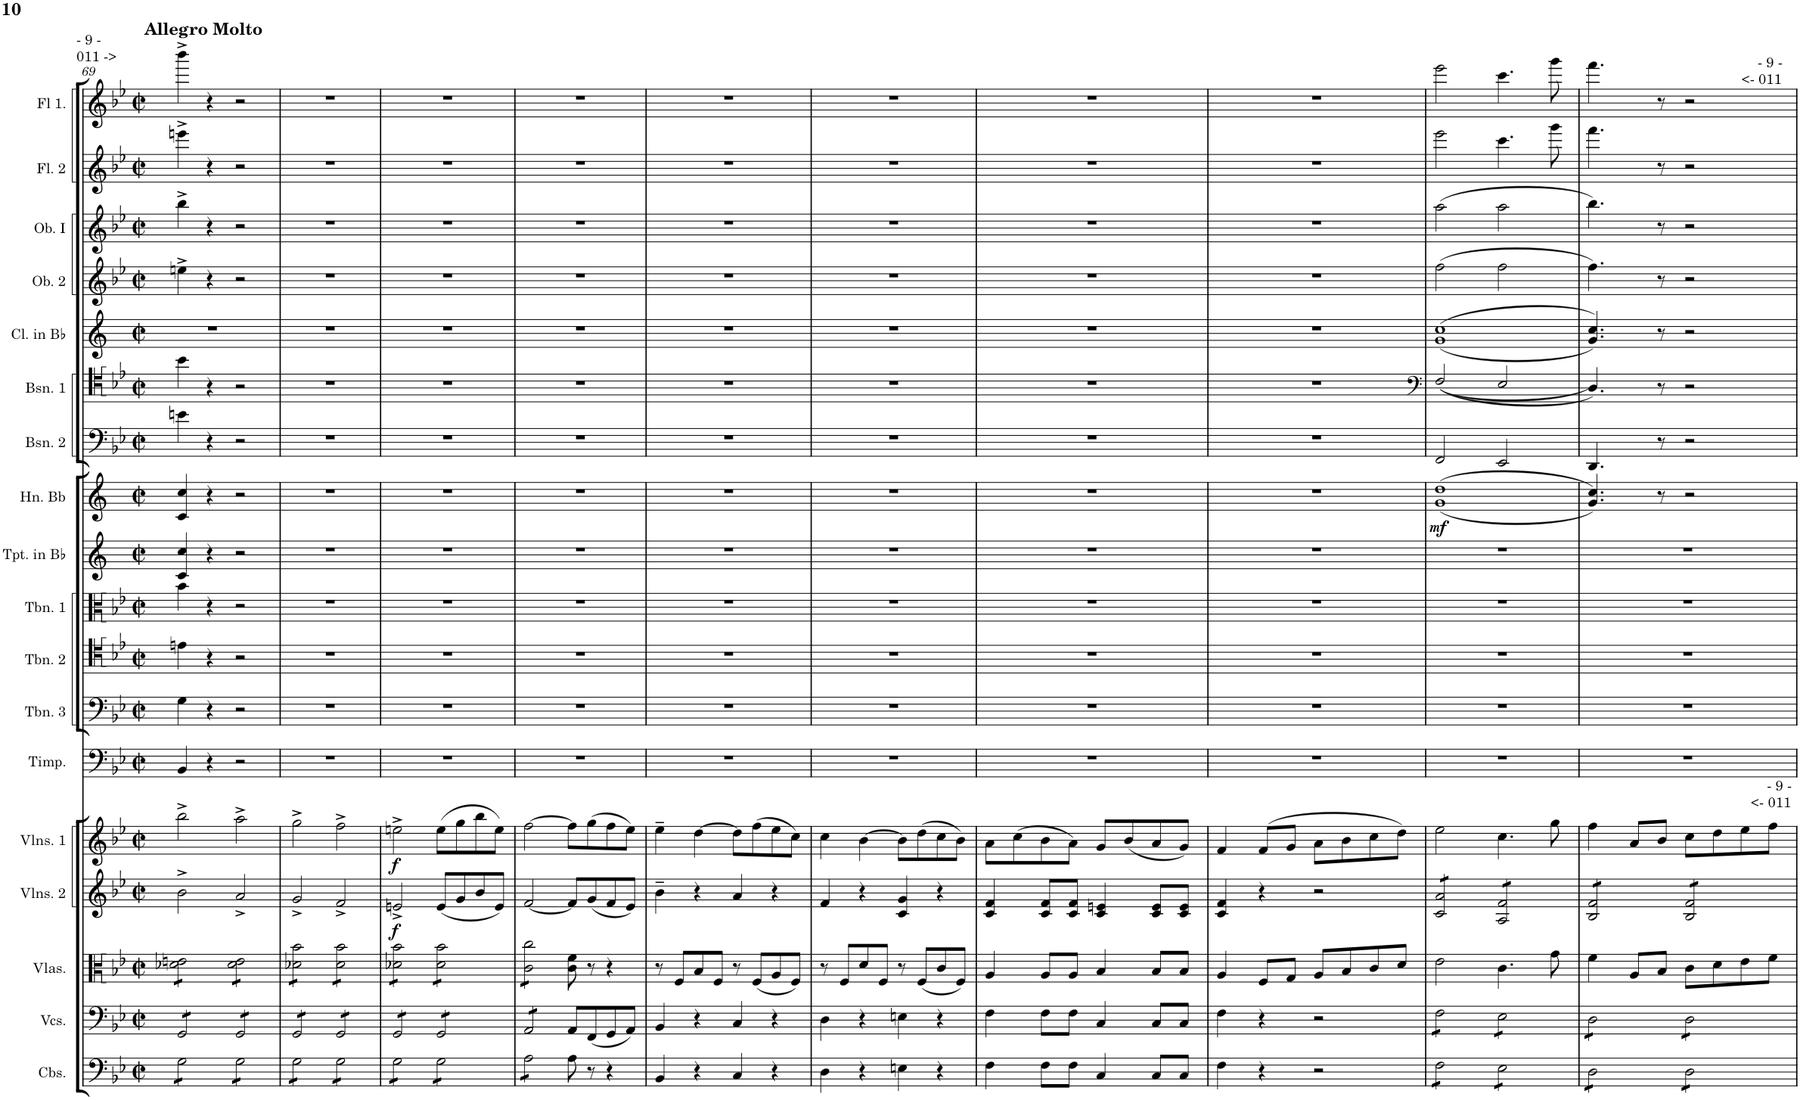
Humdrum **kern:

**kern	**kern	**kern	**kern	**dynam	**kern	**dynam	**kern	**kern	**kern	**kern	**kern	**kern	**dynam	**kern	**kern	**kern	**kern	**kern	**kern	**kern
*part18	*part17	*part16	*part15	*part15	*part14	*part14	*part13	*part12	*part11	*part10	*part9	*part8	*part8	*part7	*part6	*part5	*part4	*part3	*part2	*part1
*staff18	*staff17	*staff16	*staff15	*staff15	*staff14	*staff14	*staff13	*staff12	*staff11	*staff10	*staff9	*staff8	*staff8	*staff7	*staff6	*staff5	*staff4	*staff3	*staff2	*staff1
*I"Contrabasses	*I"Violoncellos	*I"Violas	*I"Violins 2	*	*I"Violins 1	*	*I"Timpani	*I"Trombone 3	*I"Trombone 2	*I"Trombone 1	*I"Trumpets in Bb	*I"Horn Bb	*	*I"Bassoon 2	*I"Bassoon 1	*I"Clarinets in Bb	*I"Oboe 2	*I"Oboe I	*I"Flute 2	*I"Flute 1
*I'Cbs.	*I'Vcs.	*I'Vlas.	*I'Vlns. 2	*	*I'Vlns. 1	*	*I'Timp.	*I'Tbn. 3	*I'Tbn. 2	*I'Tbn. 1	*I'Tpt. in Bb	*I'Hn. Bb	*	*I'Bsn. 2	*I'Bsn. 1	*I'Cl. in Bb	*I'Ob. 2	*I'Ob. I	*I'Fl. 2	*I'Fl 1.
!!LO:PB:g=z
*clefF4	*clefF4	*clefC3	*clefG2	*	*clefG2	*	*clefF4	*clefF4	*clefC4	*clefC3	*clefG2	*clefG2	*	*clefF4	*clefC4	*clefG2	*clefG2	*clefG2	*clefG2	*clefG2
*Trd7c12	*	*	*	*	*	*	*	*	*	*	*Trd1c2	*Trd1c2	*	*	*	*Trd1c2	*	*	*	*
*k[b-e-]	*k[b-e-]	*k[b-e-]	*k[b-e-]	*	*k[b-e-]	*	*k[b-e-]	*k[b-e-]	*k[b-e-]	*k[b-e-]	*k[]	*k[]	*	*k[b-e-]	*k[b-e-]	*k[]	*k[b-e-]	*k[b-e-]	*k[b-e-]	*k[b-e-]
*M2/2	*M2/2	*M2/2	*M2/2	*	*M2/2	*	*M2/2	*M2/2	*M2/2	*M2/2	*M2/2	*M2/2	*	*M2/2	*M2/2	*M2/2	*M2/2	*M2/2	*M2/2	*M2/2
*met(c|)	*met(c|)	*met(c|)	*met(c|)	*	*met(c|)	*	*met(c|)	*met(c|)	*met(c|)	*met(c|)	*met(c|)	*met(c|)	*	*met(c|)	*met(c|)	*met(c|)	*met(c|)	*met(c|)	*met(c|)	*met(c|)
=69	=69	=69	=69	=69	=69	=69	=69	=69	=69	=69	=69	=69	=69	=69	=69	=69	=69	=69	=69	=69
!	!	!	!	!	!	!	!	!	!	!	!	!	!	!	!	!	!	!	!	!LO:TX:a:B:t=Allegro Molto
!	!	!	!	!	!	!	!	!	!	!	!	!	!	!	!	!	!	!	!	!LO:TX:a:t=- 9 -
!	!	!	!	!	!	!	!	!	!	!	!	!	!	!	!	!	!	!	!	!LO:TX:a:t=011 ->
*tremolo	*	*	*	*	*	*	*	*	*	*	*	*	*	*	*	*	*	*	*	*
*	*tremolo	*	*	*	*	*	*	*	*	*	*	*	*	*	*	*	*	*	*	*
*	*	*tremolo	*	*	*	*	*	*	*	*	*	*	*	*	*	*	*	*	*	*
8G\L	8GG/L	8d-X\ 8en\L	2b-^\	.	2bb-^\	.	4BB-/	4G\	4en\	4b-\	4c/ 4cc/	4c/ 4cc/	.	4en\	4b-\	1r	4een^\	4bb-^\	4eeen^\	4bbb-^\
8G\	8GG/	8d-X\ 8en\	.	.	.	.	.	.	.	.	.	.	.	.	.	.	.	.	.	.
8G\	8GG/	8d-X\ 8en\	.	.	.	.	4r	4r	4r	4r	4r	4r	.	4r	4r	.	4r	4r	4r	4r
8G\J	8GG/J	8d-X\ 8en\J	.	.	.	.	.	.	.	.	.	.	.	.	.	.	.	.	.	.
8G\L	8GG/L	8d-\ 8e\L	2a^/	.	2aa^\	.	2r	2r	2r	2r	2r	2r	.	2r	2r	.	2r	2r	2r	2r
8G\	8GG/	8d-\ 8e\	.	.	.	.	.	.	.	.	.	.	.	.	.	.	.	.	.	.
8G\	8GG/	8d-\ 8e\	.	.	.	.	.	.	.	.	.	.	.	.	.	.	.	.	.	.
8G\J	8GG/J	8d-\ 8e\J	.	.	.	.	.	.	.	.	.	.	.	.	.	.	.	.	.	.
=70	=70	=70	=70	=70	=70	=70	=70	=70	=70	=70	=70	=70	=70	=70	=70	=70	=70	=70	=70	=70
8G\L	8GG/L	8d-X\ 8b-\L	2g^/	.	2gg^\	.	1r	1r	1r	1r	1r	1r	.	1r	1r	1r	1r	1r	1r	1r
8G\	8GG/	8d-X\ 8b-\	.	.	.	.	.	.	.	.	.	.	.	.	.	.	.	.	.	.
8G\	8GG/	8d-X\ 8b-\	.	.	.	.	.	.	.	.	.	.	.	.	.	.	.	.	.	.
8G\J	8GG/J	8d-X\ 8b-\J	.	.	.	.	.	.	.	.	.	.	.	.	.	.	.	.	.	.
8G\L	8GG/L	8d-\ 8b-\L	2f^/	.	2ff^\	.	.	.	.	.	.	.	.	.	.	.	.	.	.	.
8G\	8GG/	8d-\ 8b-\	.	.	.	.	.	.	.	.	.	.	.	.	.	.	.	.	.	.
8G\	8GG/	8d-\ 8b-\	.	.	.	.	.	.	.	.	.	.	.	.	.	.	.	.	.	.
8G\J	8GG/J	8d-\ 8b-\J	.	.	.	.	.	.	.	.	.	.	.	.	.	.	.	.	.	.
=71	=71	=71	=71	=71	=71	=71	=71	=71	=71	=71	=71	=71	=71	=71	=71	=71	=71	=71	=71	=71
!	!	!	!	!LO:DY:b	!	!LO:DY:b	!	!	!	!	!	!	!	!	!	!	!	!	!	!
8G\L	8GG/L	8d-X\ 8b-\L	2en^/	f	2een^\	f	1r	1r	1r	1r	1r	1r	.	1r	1r	1r	1r	1r	1r	1r
8G\	8GG/	8d-X\ 8b-\	.	.	.	.	.	.	.	.	.	.	.	.	.	.	.	.	.	.
8G\	8GG/	8d-X\ 8b-\	.	.	.	.	.	.	.	.	.	.	.	.	.	.	.	.	.	.
8G\J	8GG/J	8d-X\ 8b-\J	.	.	.	.	.	.	.	.	.	.	.	.	.	.	.	.	.	.
8G\L	8GG/L	8d-\ 8b-\L	(8e/L	.	(8ee\L	.	.	.	.	.	.	.	.	.	.	.	.	.	.	.
8G\	8GG/	8d-\ 8b-\	8g/	.	8gg\	.	.	.	.	.	.	.	.	.	.	.	.	.	.	.
8G\	8GG/	8d-\ 8b-\	8b-/	.	8bb-\	.	.	.	.	.	.	.	.	.	.	.	.	.	.	.
8G\J	8GG/J	8d-\ 8b-\J	8e/J)	.	8ee\J)	.	.	.	.	.	.	.	.	.	.	.	.	.	.	.
=72	=72	=72	=72	=72	=72	=72	=72	=72	=72	=72	=72	=72	=72	=72	=72	=72	=72	=72	=72	=72
8A\L	8AA/L	8c\ 8cc\L	[2f/	.	[2ff\	.	1r	1r	1r	1r	1r	1r	.	1r	1r	1r	1r	1r	1r	1r
8A\	8AA/	8c\ 8cc\	.	.	.	.	.	.	.	.	.	.	.	.	.	.	.	.	.	.
8A\	8AA/	8c\ 8cc\	.	.	.	.	.	.	.	.	.	.	.	.	.	.	.	.	.	.
8A\J	8AA/J	8c\ 8cc\J	.	.	.	.	.	.	.	.	.	.	.	.	.	.	.	.	.	.
*	*	*Xtremolo	*	*	*	*	*	*	*	*	*	*	*	*	*	*	*	*	*	*
*	*Xtremolo	*	*	*	*	*	*	*	*	*	*	*	*	*	*	*	*	*	*	*
*Xtremolo	*	*	*	*	*	*	*	*	*	*	*	*	*	*	*	*	*	*	*	*
8A\	8AA/L	8c\ 8f\	8f/L]	.	8ff\L]	.	.	.	.	.	.	.	.	.	.	.	.	.	.	.
8r	(8FF/	8r	(8g/	.	(8gg\	.	.	.	.	.	.	.	.	.	.	.	.	.	.	.
4r	8GG/	4r	8f/	.	8ff\	.	.	.	.	.	.	.	.	.	.	.	.	.	.	.
.	8AA/J)	.	8e-/J)	.	8ee-\J)	.	.	.	.	.	.	.	.	.	.	.	.	.	.	.
=73	=73	=73	=73	=73	=73	=73	=73	=73	=73	=73	=73	=73	=73	=73	=73	=73	=73	=73	=73	=73
4BB-/	4BB-/	8r	4b-~\	.	4ee-~\	.	1r	1r	1r	1r	1r	1r	.	1r	1r	1r	1r	1r	1r	1r
.	.	8F/L	.	.	.	.	.	.	.	.	.	.	.	.	.	.	.	.	.	.
4r	4r	8B-/	4r	.	[4dd\	.	.	.	.	.	.	.	.	.	.	.	.	.	.	.
.	.	8F/J	.	.	.	.	.	.	.	.	.	.	.	.	.	.	.	.	.	.
4C/	4C/	8r	4a/	.	8dd\L]	.	.	.	.	.	.	.	.	.	.	.	.	.	.	.
.	.	(8F/L	.	.	(8ff\	.	.	.	.	.	.	.	.	.	.	.	.	.	.	.
4r	4r	8A/	4r	.	8ee-\	.	.	.	.	.	.	.	.	.	.	.	.	.	.	.
.	.	8F/J)	.	.	8cc\J)	.	.	.	.	.	.	.	.	.	.	.	.	.	.	.
=74	=74	=74	=74	=74	=74	=74	=74	=74	=74	=74	=74	=74	=74	=74	=74	=74	=74	=74	=74	=74
4D\	4D\	8r	4f/	.	4cc\	.	1r	1r	1r	1r	1r	1r	.	1r	1r	1r	1r	1r	1r	1r
.	.	8F/L	.	.	.	.	.	.	.	.	.	.	.	.	.	.	.	.	.	.
4r	4r	8d/	4r	.	[4b-\	.	.	.	.	.	.	.	.	.	.	.	.	.	.	.
.	.	8F/J	.	.	.	.	.	.	.	.	.	.	.	.	.	.	.	.	.	.
4En\	4En\	8r	4c/ 4g/	.	8b-\L]	.	.	.	.	.	.	.	.	.	.	.	.	.	.	.
.	.	(8F/L	.	.	(8dd\	.	.	.	.	.	.	.	.	.	.	.	.	.	.	.
4r	4r	8c/	4r	.	8cc\	.	.	.	.	.	.	.	.	.	.	.	.	.	.	.
.	.	8F/J)	.	.	8b-\J)	.	.	.	.	.	.	.	.	.	.	.	.	.	.	.
=75	=75	=75	=75	=75	=75	=75	=75	=75	=75	=75	=75	=75	=75	=75	=75	=75	=75	=75	=75	=75
4F\	4F\	4A/	4c/ 4f/	.	8a\L	.	1r	1r	1r	1r	1r	1r	.	1r	1r	1r	1r	1r	1r	1r
.	.	.	.	.	(8cc\	.	.	.	.	.	.	.	.	.	.	.	.	.	.	.
8F\L	8F\L	8A/L	8c/ 8f/L	.	8b-\	.	.	.	.	.	.	.	.	.	.	.	.	.	.	.
8F\J	8F\J	8A/J	8c/ 8f/J	.	8a\J)	.	.	.	.	.	.	.	.	.	.	.	.	.	.	.
4C/	4C/	4B-/	4c/ 4en/	.	8g/L	.	.	.	.	.	.	.	.	.	.	.	.	.	.	.
.	.	.	.	.	(8b-/	.	.	.	.	.	.	.	.	.	.	.	.	.	.	.
8C/L	8C/L	8B-/L	8c/ 8e/L	.	8a/	.	.	.	.	.	.	.	.	.	.	.	.	.	.	.
8C/J	8C/J	8B-/J	8c/ 8e/J	.	8g/J)	.	.	.	.	.	.	.	.	.	.	.	.	.	.	.
=76	=76	=76	=76	=76	=76	=76	=76	=76	=76	=76	=76	=76	=76	=76	=76	=76	=76	=76	=76	=76
4F\	4F\	4A/	4c/ 4f/	.	4f/	.	1r	1r	1r	1r	1r	1r	.	1r	1r	1r	1r	1r	1r	1r
4r	4r	8F/L	4r	.	(8f/L	.	.	.	.	.	.	.	.	.	.	.	.	.	.	.
.	.	8G/J	.	.	8g/J	.	.	.	.	.	.	.	.	.	.	.	.	.	.	.
2r	2r	8A/L	2r	.	8a\L	.	.	.	.	.	.	.	.	.	.	.	.	.	.	.
.	.	8B-/	.	.	8b-\	.	.	.	.	.	.	.	.	.	.	.	.	.	.	.
.	.	8c/	.	.	8cc\	.	.	.	.	.	.	.	.	.	.	.	.	.	.	.
.	.	8d/J	.	.	8dd\J)	.	.	.	.	.	.	.	.	.	.	.	.	.	.	.
=77	=77	=77	=77	=77	=77	=77	=77	=77	=77	=77	=77	=77	=77	=77	=77	=77	=77	=77	=77	=77
*	*	*	*	*	*	*	*	*	*	*	*	*	*	*	*clefF4	*	*	*	*	*
!	!	!	!	!	!	!	!	!	!	!	!	!	!LO:DY:b	!	!	!	!	!	!	!
*tremolo	*	*	*	*	*	*	*	*	*	*	*	*	*	*	*	*	*	*	*	*
*	*tremolo	*	*	*	*	*	*	*	*	*	*	*	*	*	*	*	*	*	*	*
*	*	*	*tremolo	*	*	*	*	*	*	*	*	*	*	*	*	*	*	*	*	*
8F\L	8F\L	2e-\	8c/ 8a/L	.	2ee-\	.	1r	1r	1r	1r	1r	((<1g 1dd	mf	2FF/	((<2F/	(>(1g 1cc	(2ff\	(2aa\	2eee-\	2eee-\
8F\	8F\	.	8c/ 8a/	.	.	.	.	.	.	.	.	.	.	.	.	.	.	.	.	.
8F\	8F\	.	8c/ 8a/	.	.	.	.	.	.	.	.	.	.	.	.	.	.	.	.	.
8F\J	8F\J	.	8c/ 8a/J	.	.	.	.	.	.	.	.	.	.	.	.	.	.	.	.	.
8E-\L	8E-\L	4.c\	8A/ 8f/L	.	4.cc\	.	.	.	.	.	.	.	.	2EE-/	2E-/	.	2ff\	2aa\	4.ccc\	4.ccc\
8E-\	8E-\	.	8A/ 8f/	.	.	.	.	.	.	.	.	.	.	.	.	.	.	.	.	.
8E-\	8E-\	.	8A/ 8f/	.	.	.	.	.	.	.	.	.	.	.	.	.	.	.	.	.
8E-\J	8E-\J	8g\	8A/ 8f/J	.	8gg\	.	.	.	.	.	.	.	.	.	.	.	.	.	8ggg\	8ggg\
=78	=78	=78	=78	=78	=78	=78	=78	=78	=78	=78	=78	=78	=78	=78	=78	=78	=78	=78	=78	=78
8D\L	8D\L	4f\	8B-/ 8f/L	.	4ff\	.	1r	1r	1r	1r	1r	4.g/ 4.cc/))	.	4.DD/	4.D/))	4.g/ 4.cc/))	4.ff\)	4.bb-\)	4.fff\	4.fff\
8D\	8D\	.	8B-/ 8f/	.	.	.	.	.	.	.	.	.	.	.	.	.	.	.	.	.
8D\	8D\	8A/L	8B-/ 8f/	.	8a/L	.	.	.	.	.	.	.	.	.	.	.	.	.	.	.
8D\J	8D\J	8B-/J	8B-/ 8f/J	.	8b-/J	.	.	.	.	.	.	8r	.	8r	8r	8r	8r	8r	8r	8r
!	!	!	!	!	!	!	!	!	!	!	!	!	!	!	!	!	!	!	!	!LO:TX:a:t=- 9 -
!	!	!	!	!	!	!	!	!	!	!	!	!	!	!	!	!	!	!	!	!LO:TX:a:t=<- 011
!	!	!	!	!	!LO:TX:a:t=- 9 -	!	!	!	!	!	!	!	!	!	!	!	!	!	!	!
!	!	!	!	!	!LO:TX:a:t=<- 011	!	!	!	!	!	!	!	!	!	!	!	!	!	!	!
8D\L	8D\L	8c\L	8B-/ 8f/L	.	8cc\L	.	.	.	.	.	.	2r	.	2r	2r	2r	2r	2r	2r	2r
8D\	8D\	8d\	8B-/ 8f/	.	8dd\	.	.	.	.	.	.	.	.	.	.	.	.	.	.	.
8D\	8D\	8e-\	8B-/ 8f/	.	8ee-\	.	.	.	.	.	.	.	.	.	.	.	.	.	.	.
8D\J	8D\J	8f\J	8B-/ 8f/J	.	8ff\J	.	.	.	.	.	.	.	.	.	.	.	.	.	.	.
*	*	*	*Xtremolo	*	*	*	*	*	*	*	*	*	*	*	*	*	*	*	*	*
*	*Xtremolo	*	*	*	*	*	*	*	*	*	*	*	*	*	*	*	*	*	*	*
*Xtremolo	*	*	*	*	*	*	*	*	*	*	*	*	*	*	*	*	*	*	*	*
=	=	=	=	=	=	=	=	=	=	=	=	=	=	=	=	=	=	=	=	=
*-	*-	*-	*-	*-	*-	*-	*-	*-	*-	*-	*-	*-	*-	*-	*-	*-	*-	*-	*-	*-
